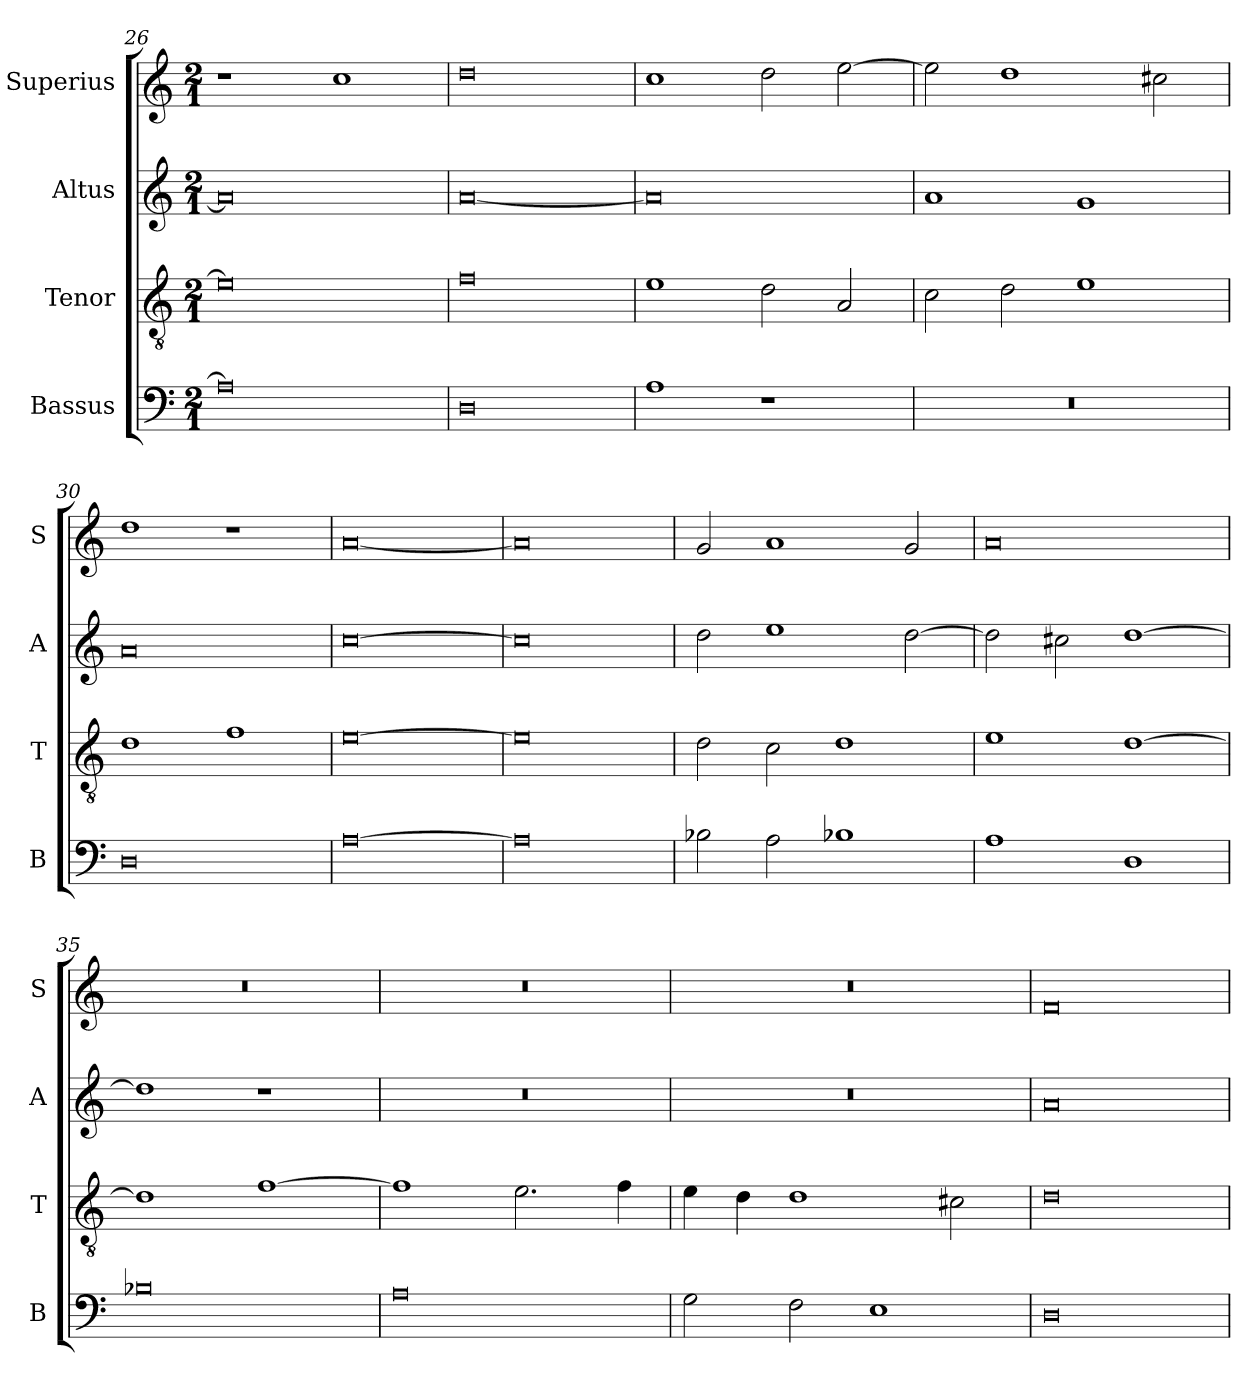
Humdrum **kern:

**kern	**kern	**kern	**kern
*part4	*part3	*part2	*part1
*staff4	*staff3	*staff2	*staff1
*I"Bassus	*I"Tenor	*I"Altus	*I"Superius
*I'B	*I'T	*I'A	*I'S
*clefF4	*clefGv2	*clefG2	*clefG2
*k[]	*k[]	*k[]	*k[]
*C:	*C:	*C:	*C:
*M2/1	*M2/1	*M2/1	*M2/1
=26	=26	=26	=26
0A]	0e]	0a]	1r
.	.	.	1cc
=27	=27	=27	=27
0D	0f	[0a	0dd
=28	=28	=28	=28
1A	1e	0a]	1cc
1r	2d	.	2dd
.	2A	.	[2ee
=29	=29	=29	=29
0r	2c	1a	2ee]
.	2d	.	1dd
.	1e	1g	.
.	.	.	2cc#X
=30	=30	=30	=30
0D	1d	0a	1dd
.	1f	.	1r
=31	=31	=31	=31
[0A	[0e	[0cc	[0a
=32	=32	=32	=32
0A]	0e]	0cc]	0a]
=33	=33	=33	=33
2B-X	2d	2dd	2g
2A	2c	1ee	1a
1B-X	1d	.	.
.	.	[2dd	2g
=34	=34	=34	=34
1A	1e	2dd]	0a
.	.	2cc#X	.
1D	[1d	[1dd	.
=35	=35	=35	=35
0B-X	1d]	1dd]	0r
.	[1f	1r	.
=36	=36	=36	=36
0A	1f]	0r	0r
.	2.e	.	.
.	4f	.	.
=37	=37	=37	=37
2G	4e	0r	0r
.	4d	.	.
2F	1d	.	.
1E	.	.	.
.	2c#X	.	.
=38	=38	=38	=38
0D	0d	0a	0f
=	=	=	=
*-	*-	*-	*-
